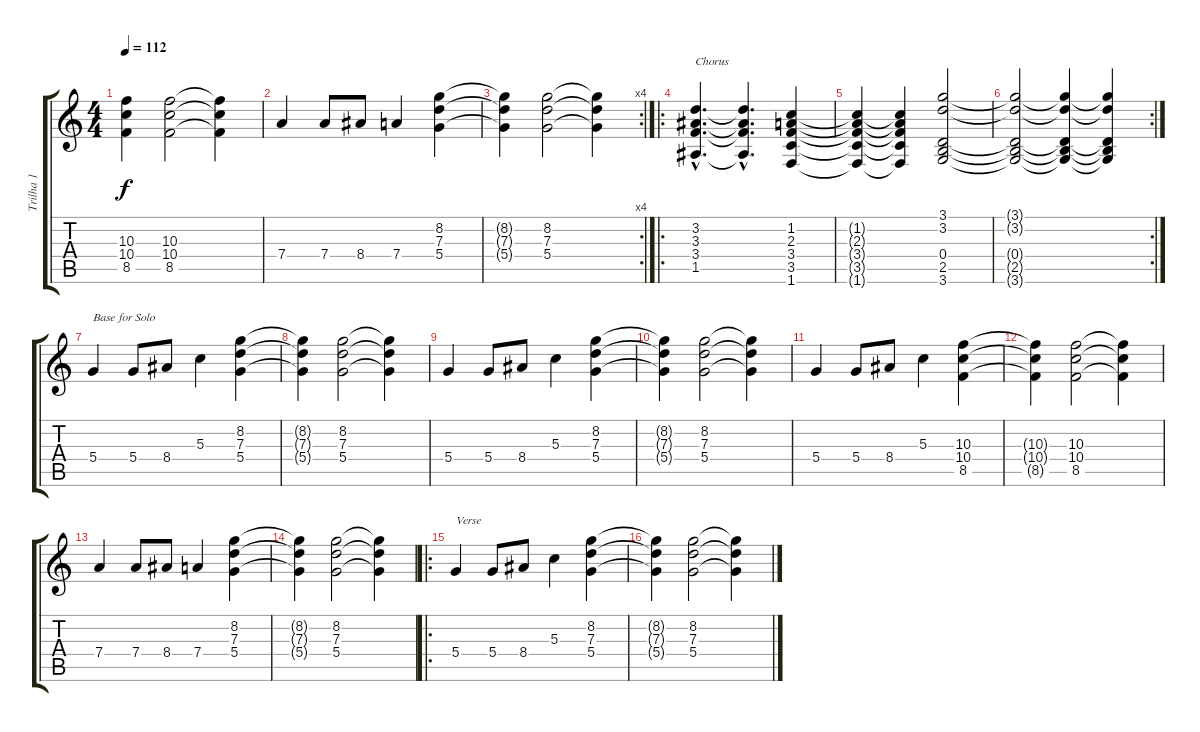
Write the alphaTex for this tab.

\track ("Trilha 1" "Trilha 1") {instrument acousticguitarsteel}
\staff {score tabs}
\tuning (E4 B3 G3 D3 A2 E2) {hide}
\ts (4 4)
\tempo 112
\clef g2
\ks c
(10.3{t} 10.4{t} 8.5{t}).4{dy f} (10.3 10.4 8.5).2 (10.3{t} 10.4{t} 8.5{t}).4 |
7.4.4 7.4.8 8.4.8 7.4.4 (8.2 7.3 5.4).4 |
\rc 4
(8.2{t} 7.3{t} 5.4{t}).4 (8.2 7.3 5.4).2 (8.2{t} 7.3{t} 5.4{t}).4 |
\ro
(3.2{hac} 3.3{hac} 3.4{hac} 1.5{hac}).4{d txt "Chorus"} (3.2{hac t} 3.3{hac t} 3.4{hac t} 1.5{hac t}).4{d} (1.2 2.3 3.4 3.5 1.6).4 |
(1.2{t} 2.3{t} 3.4{t} 3.5{t} 1.6{t}).4 (1.2{t} 2.3{t} 3.4{t} 3.5{t} 1.6{t}).4 (3.1 3.2 0.4 2.5 3.6).2 |
\rc 2
(3.1{t} 3.2{t} 0.4{t} 2.5{t} 3.6{t}).2 (3.1{t} 3.2{t} 0.4{t} 2.5{t} 3.6{t}).4 (3.1{t} 3.2{t} 0.4{t} 2.5{t} 3.6{t}).4 |
5.4.4{txt "Base for Solo"} 5.4.8 8.4.8 5.3.4 (8.2 7.3 5.4).4 |
(8.2{t} 7.3{t} 5.4{t}).4 (8.2 7.3 5.4).2 (8.2{t} 7.3{t} 5.4{t}).4 |
5.4.4 5.4.8 8.4.8 5.3.4 (8.2 7.3 5.4).4 |
(8.2{t} 7.3{t} 5.4{t}).4 (8.2 7.3 5.4).2 (8.2{t} 7.3{t} 5.4{t}).4 |
5.4.4 5.4.8 8.4.8 5.3.4 (10.3 10.4 8.5).4 |
(10.3{t} 10.4{t} 8.5{t}).4 (10.3 10.4 8.5).2 (10.3{t} 10.4{t} 8.5{t}).4 |
7.4.4 7.4.8 8.4.8 7.4.4 (8.2 7.3 5.4).4 |
(8.2{t} 7.3{t} 5.4{t}).4 (8.2 7.3 5.4).2 (8.2{t} 7.3{t} 5.4{t}).4 |
\ro
5.4.4{txt "Verse "} 5.4.8 8.4.8 5.3.4 (8.2 7.3 5.4).4 |
(8.2{t} 7.3{t} 5.4{t}).4 (8.2 7.3 5.4).2 (8.2{t} 7.3{t} 5.4{t}).4
